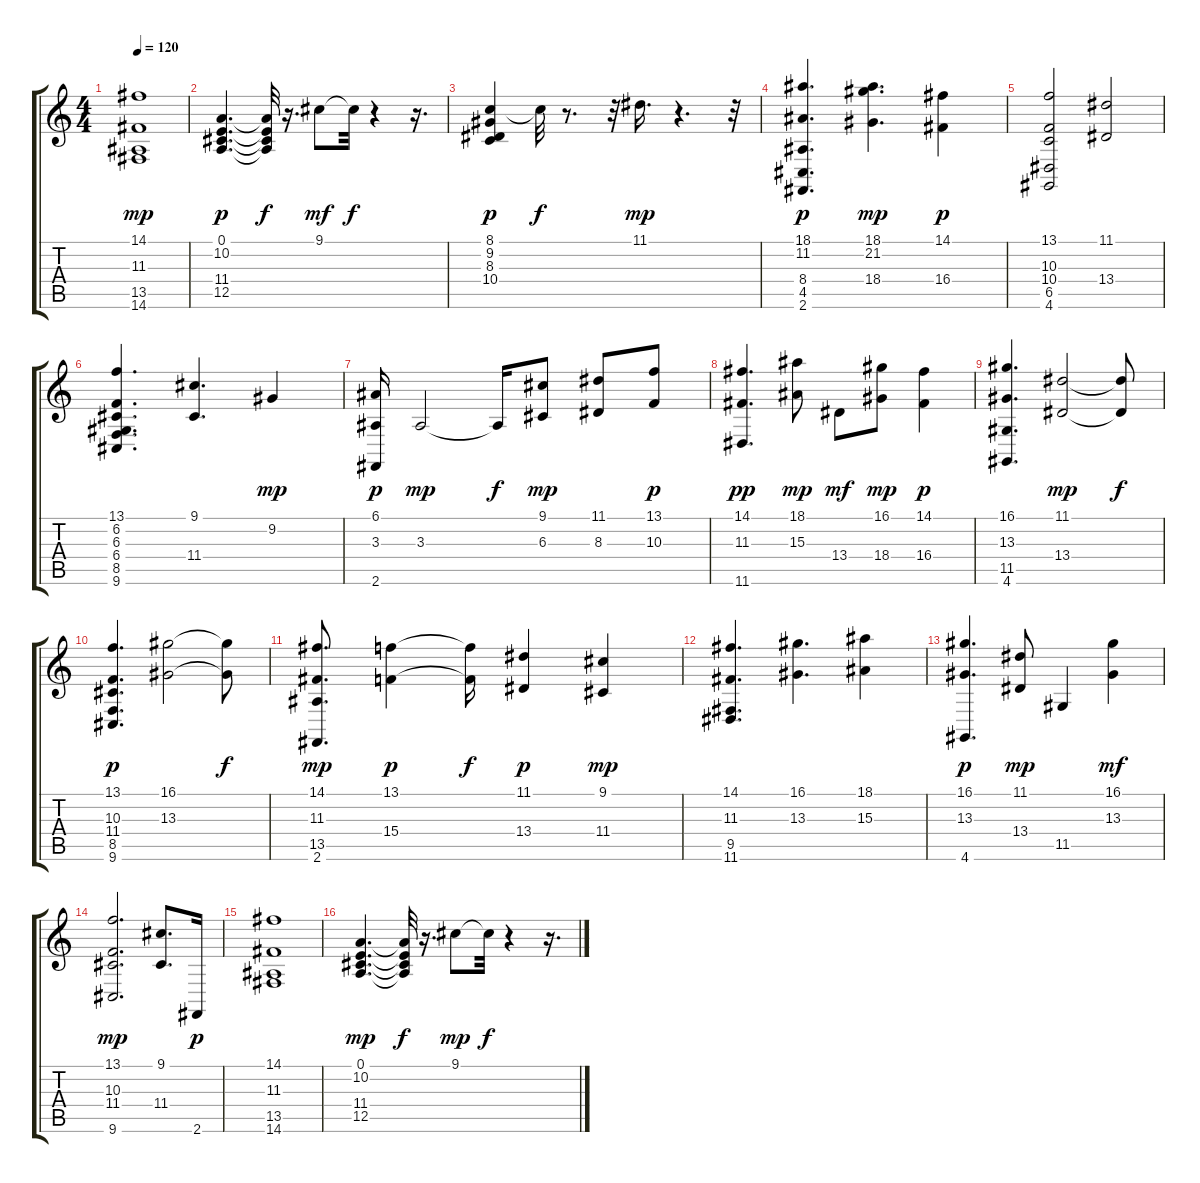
\track "" {instrument stringensemble2}
\staff {score tabs}
\tuning (E4 B3 G3 D3 A2 E2) {hide}
\ts (4 4)
\tempo 120
\clef g2
\ks c
(14.1 11.3 13.5 14.6).1{dy mp} |
(0.1 10.2 11.4 12.5).4{d dy p} (0.1{t} 10.2{t} 11.4{t} 12.5{t}).32{dy f} r.16{d} 9.1.8{dy mf} 9.1{t}.32{dy f} r.4 r.16{d} |
(8.1 9.2 8.3 10.4).4{dy p} 8.1{t}.32{dy f} r.8{d} r.32 11.1.16{d dy mp} r.4{d} r.32 |
(18.1 11.2 8.4 4.5 2.6).4{d dy p} (18.1 21.2 18.4).4{d dy mp} (14.1 16.4).4{dy p} |
(13.1 10.3 10.4 6.5 4.6).2 (11.1 13.4).2 |
(13.1 6.2 6.3 6.4 8.5 9.6).4{d} (9.1 11.4).4{d} 9.2.4{dy mp} |
(6.1 3.3 2.6).16{dy p} 3.3.2{dy mp} 3.3{t}.16{dy f} (9.1 6.3).8{dy mp} (11.1 8.3).8 (13.1 10.3).8{dy p} |
(14.1 11.3 11.6).4{d dy pp} (18.1 15.3).8{dy mp} 13.4.8{dy mf} (16.1 18.4).8{dy mp} (14.1 16.4).4{dy p} |
(16.1 13.3 11.5 4.6).4{d} (11.1 13.4).2{dy mp} (11.1{t} 13.4{t}).8{dy f} |
(13.1 10.3 11.4 8.5 9.6).4{d dy p} (16.1 13.3).2 (16.1{t} 13.3{t}).8{dy f} |
(14.1 11.3 13.5 2.6).8{d dy mp} (13.1 15.4).4{dy p} (13.1{t} 15.4{t}).16{dy f} (11.1 13.4).4{dy p} (9.1 11.4).4{dy mp} |
(14.1 11.3 9.5 11.6).4{d} (16.1 13.3).4{d} (18.1 15.3).4 |
(16.1 13.3 4.6).4{d dy p} (11.1 13.4).8{dy mp} 11.5.4 (16.1 13.3).4{dy mf} |
(13.1 10.3 11.4 9.6).2{d dy mp} (9.1 11.4).8{d} 2.6.16{dy p} |
(14.1 11.3 13.5 14.6).1 |
(0.1 10.2 11.4 12.5).4{d dy mp} (0.1{t} 10.2{t} 11.4{t} 12.5{t}).32{dy f} r.16{d} 9.1.8{dy mp} 9.1{t}.32{dy f} r.4 r.16{d}
